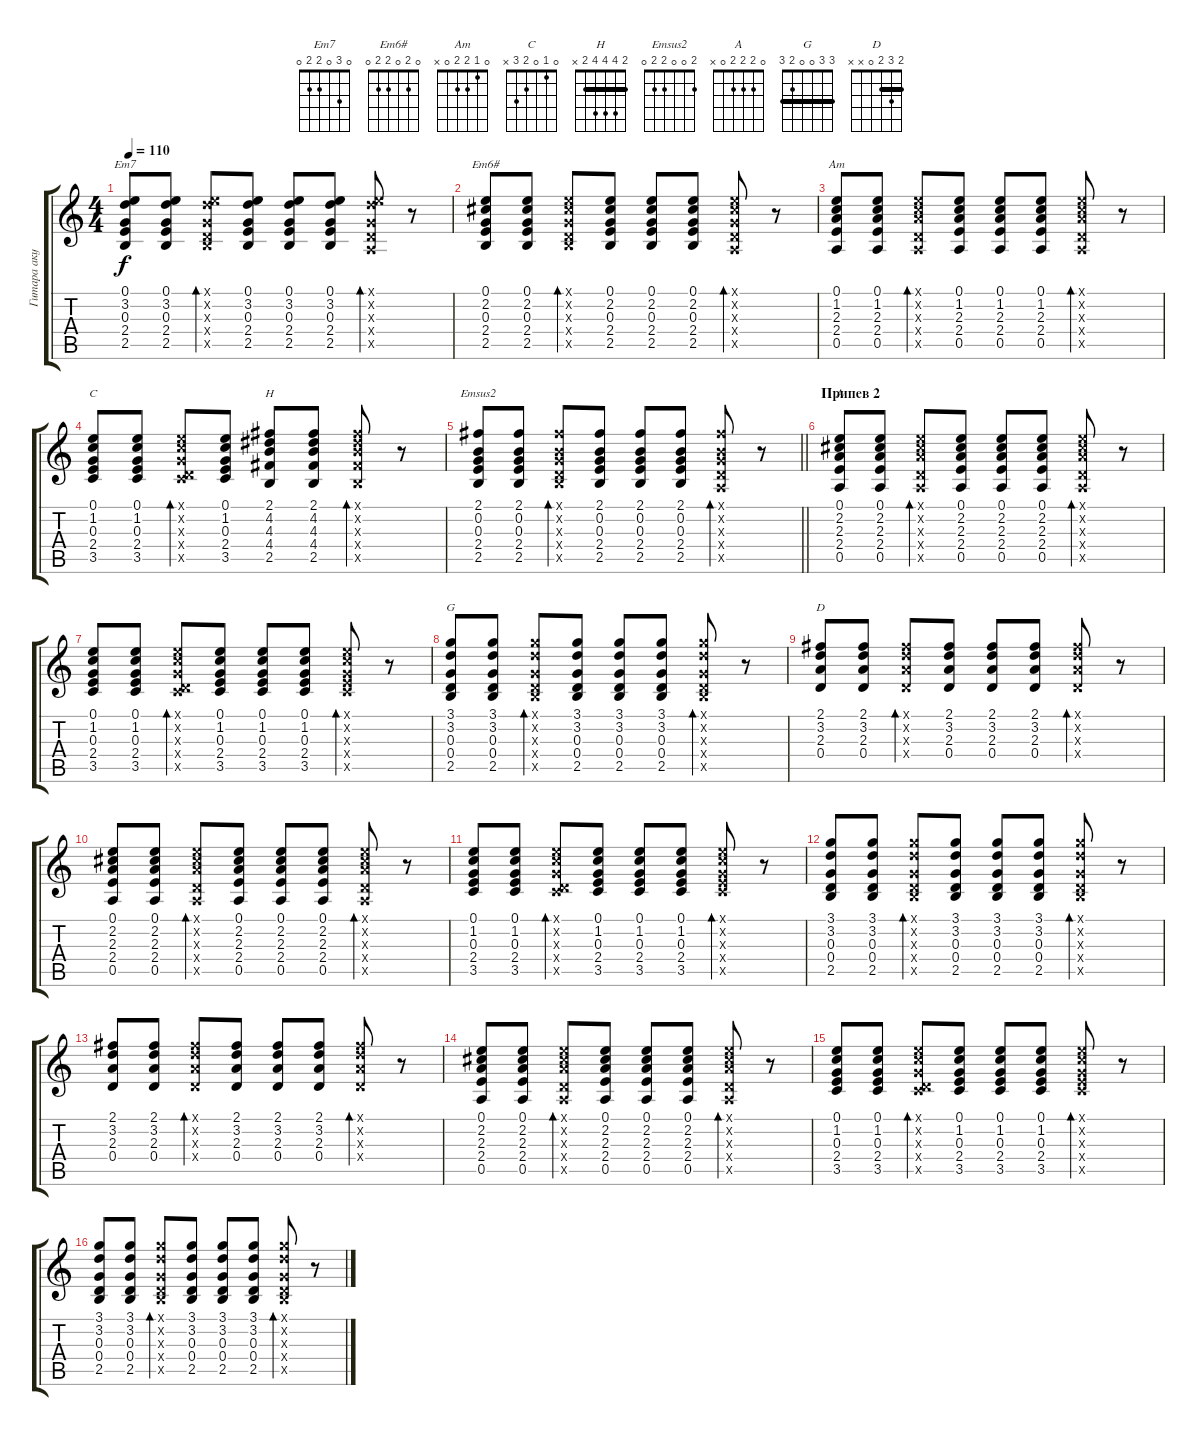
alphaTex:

\track ("Гитара акустика" "Гитара аку") {instrument acousticguitarsteel bank 1}
\staff {score tabs}
\tuning (E4 B3 G3 D3 A2 E2) {hide}
\chord ("Em7" 0 3 0 2 2 0)
\chord ("Em6#" 0 2 0 2 2 0)
\chord ("Am" 0 1 2 2 0 x)
\chord ("C" 0 1 0 2 3 x)
\chord ("H" 2 4 4 4 2 x) {barre 2}
\chord ("Emsus2" 2 0 0 2 2 0)
\chord ("A" 0 2 2 2 0 x)
\chord ("G" 3 3 0 0 2 3) {barre 3}
\chord ("D" 2 3 2 0 x x) {barre 2}
\ts (4 4)
\tempo 110
\clef g2
\ks c
(0.1 3.2 0.3 2.4 2.5).8{ch "Em7" dy f} (0.1 3.2 0.3 2.4 2.5).8 (0.1{x} 3.2{x} 0.3{x} 0.4{x} 2.5{x}).8{bd 30} (0.1 3.2 0.3 2.4 2.5).8 (0.1 3.2 0.3 2.4 2.5).8 (0.1 3.2 0.3 2.4 2.5).8 (0.1{x} 3.2{x} 0.3{x} 0.4{x} 0.5{x}).8{bd 30} r.8 |
(0.1 2.2 0.3 2.4 2.5).8{ch "Em6#"} (0.1 2.2 0.3 2.4 2.5).8 (0.1{x} 2.2{x} 0.3{x} 0.4{x} 2.5{x}).8{bd 30} (0.1 2.2 0.3 2.4 2.5).8 (0.1 2.2 0.3 2.4 2.5).8 (0.1 2.2 0.3 2.4 2.5).8 (0.1{x} 2.2{x} 0.3{x} 0.4{x} 0.5{x}).8{bd 30} r.8 |
(0.1 1.2 2.3 2.4 0.5).8{ch "Am"} (0.1 1.2 2.3 2.4 0.5).8 (0.1{x} 1.2{x} 2.3{x} 0.4{x} 0.5{x}).8{bd 30} (0.1 1.2 2.3 2.4 0.5).8 (0.1 1.2 2.3 2.4 0.5).8 (0.1 1.2 2.3 2.4 0.5).8 (0.1{x} 1.2{x} 2.3{x} 0.4{x} 0.5{x}).8{bd 30} r.8 |
(0.1 1.2 0.3 2.4 3.5).8{ch "C"} (0.1 1.2 0.3 2.4 3.5).8 (0.1{x} 1.2{x} 0.3{x} 0.4{x} 3.5{x}).8{bd 30} (0.1 1.2 0.3 2.4 3.5).8 (2.1 4.2 4.3 4.4 2.5).8{ch "H"} (2.1 4.2 4.3 4.4 2.5).8 (2.1{x} 4.2{x} 4.3{x} 4.4{x} 2.5{x}).8{bd 30} r.8 |
\barLineRight lightlight
(2.1 0.2 0.3 2.4 2.5).8{ch "Emsus2"} (2.1 0.2 0.3 2.4 2.5).8 (2.1{x} 0.2{x} 0.3{x} 0.4{x} 2.5{x}).8{bd 30} (2.1 0.2 0.3 2.4 2.5).8 (2.1 0.2 0.3 2.4 2.5).8 (2.1 0.2 0.3 2.4 2.5).8 (2.1{x} 0.2{x} 0.3{x} 0.4{x} 0.5{x}).8{bd 30} r.8 |
\section ("" "Припев 2")
(0.1 2.2 2.3 2.4 0.5).8{ch "A"} (0.1 2.2 2.3 2.4 0.5).8 (0.1{x} 2.2{x} 2.3{x} 0.4{x} 0.5{x}).8{bd 30} (0.1 2.2 2.3 2.4 0.5).8 (0.1 2.2 2.3 2.4 0.5).8 (0.1 2.2 2.3 2.4 0.5).8 (0.1{x} 2.2{x} 2.3{x} 0.4{x} 0.5{x}).8{bd 30} r.8 |
(0.1 1.2 0.3 2.4 3.5).8 (0.1 1.2 0.3 2.4 3.5).8 (0.1{x} 1.2{x} 0.3{x} 0.4{x} 3.5{x}).8{bd 30} (0.1 1.2 0.3 2.4 3.5).8 (0.1 1.2 0.3 2.4 3.5).8 (0.1 1.2 0.3 2.4 3.5).8 (0.1{x} 1.2{x} 0.3{x} 2.4{x} 3.5{x}).8{bd 30} r.8 |
(3.1 3.2 0.3 0.4 2.5).8{ch "G"} (3.1 3.2 0.3 0.4 2.5).8 (3.1{x} 3.2{x} 0.3{x} 0.4{x} 2.5{x}).8{bd 30} (3.1 3.2 0.3 0.4 2.5).8 (3.1 3.2 0.3 0.4 2.5).8 (3.1 3.2 0.3 0.4 2.5).8 (3.1{x} 3.2{x} 0.3{x} 0.4{x} 2.5{x}).8{bd 30} r.8 |
(2.1 3.2 2.3 0.4).8{ch "D"} (2.1 3.2 2.3 0.4).8 (2.1{x} 3.2{x} 2.3{x} 0.4{x}).8{bd 30} (2.1 3.2 2.3 0.4).8 (2.1 3.2 2.3 0.4).8 (2.1 3.2 2.3 0.4).8 (2.1{x} 3.2{x} 2.3{x} 0.4{x}).8{bd 30} r.8 |
(0.1 2.2 2.3 2.4 0.5).8 (0.1 2.2 2.3 2.4 0.5).8 (0.1{x} 2.2{x} 2.3{x} 0.4{x} 0.5{x}).8{bd 30} (0.1 2.2 2.3 2.4 0.5).8 (0.1 2.2 2.3 2.4 0.5).8 (0.1 2.2 2.3 2.4 0.5).8 (0.1{x} 2.2{x} 2.3{x} 0.4{x} 0.5{x}).8{bd 30} r.8 |
(0.1 1.2 0.3 2.4 3.5).8 (0.1 1.2 0.3 2.4 3.5).8 (0.1{x} 1.2{x} 0.3{x} 0.4{x} 3.5{x}).8{bd 30} (0.1 1.2 0.3 2.4 3.5).8 (0.1 1.2 0.3 2.4 3.5).8 (0.1 1.2 0.3 2.4 3.5).8 (0.1{x} 1.2{x} 0.3{x} 2.4{x} 3.5{x}).8{bd 30} r.8 |
(3.1 3.2 0.3 0.4 2.5).8 (3.1 3.2 0.3 0.4 2.5).8 (3.1{x} 3.2{x} 0.3{x} 0.4{x} 2.5{x}).8{bd 30} (3.1 3.2 0.3 0.4 2.5).8 (3.1 3.2 0.3 0.4 2.5).8 (3.1 3.2 0.3 0.4 2.5).8 (3.1{x} 3.2{x} 0.3{x} 0.4{x} 2.5{x}).8{bd 30} r.8 |
(2.1 3.2 2.3 0.4).8 (2.1 3.2 2.3 0.4).8 (2.1{x} 3.2{x} 2.3{x} 0.4{x}).8{bd 30} (2.1 3.2 2.3 0.4).8 (2.1 3.2 2.3 0.4).8 (2.1 3.2 2.3 0.4).8 (2.1{x} 3.2{x} 2.3{x} 0.4{x}).8{bd 30} r.8 |
(0.1 2.2 2.3 2.4 0.5).8 (0.1 2.2 2.3 2.4 0.5).8 (0.1{x} 2.2{x} 2.3{x} 0.4{x} 0.5{x}).8{bd 30} (0.1 2.2 2.3 2.4 0.5).8 (0.1 2.2 2.3 2.4 0.5).8 (0.1 2.2 2.3 2.4 0.5).8 (0.1{x} 2.2{x} 2.3{x} 0.4{x} 0.5{x}).8{bd 30} r.8 |
(0.1 1.2 0.3 2.4 3.5).8 (0.1 1.2 0.3 2.4 3.5).8 (0.1{x} 1.2{x} 0.3{x} 0.4{x} 3.5{x}).8{bd 30} (0.1 1.2 0.3 2.4 3.5).8 (0.1 1.2 0.3 2.4 3.5).8 (0.1 1.2 0.3 2.4 3.5).8 (0.1{x} 1.2{x} 0.3{x} 2.4{x} 3.5{x}).8{bd 30} r.8 |
(3.1 3.2 0.3 0.4 2.5).8 (3.1 3.2 0.3 0.4 2.5).8 (3.1{x} 3.2{x} 0.3{x} 0.4{x} 2.5{x}).8{bd 30} (3.1 3.2 0.3 0.4 2.5).8 (3.1 3.2 0.3 0.4 2.5).8 (3.1 3.2 0.3 0.4 2.5).8 (3.1{x} 3.2{x} 0.3{x} 0.4{x} 2.5{x}).8{bd 30} r.8
